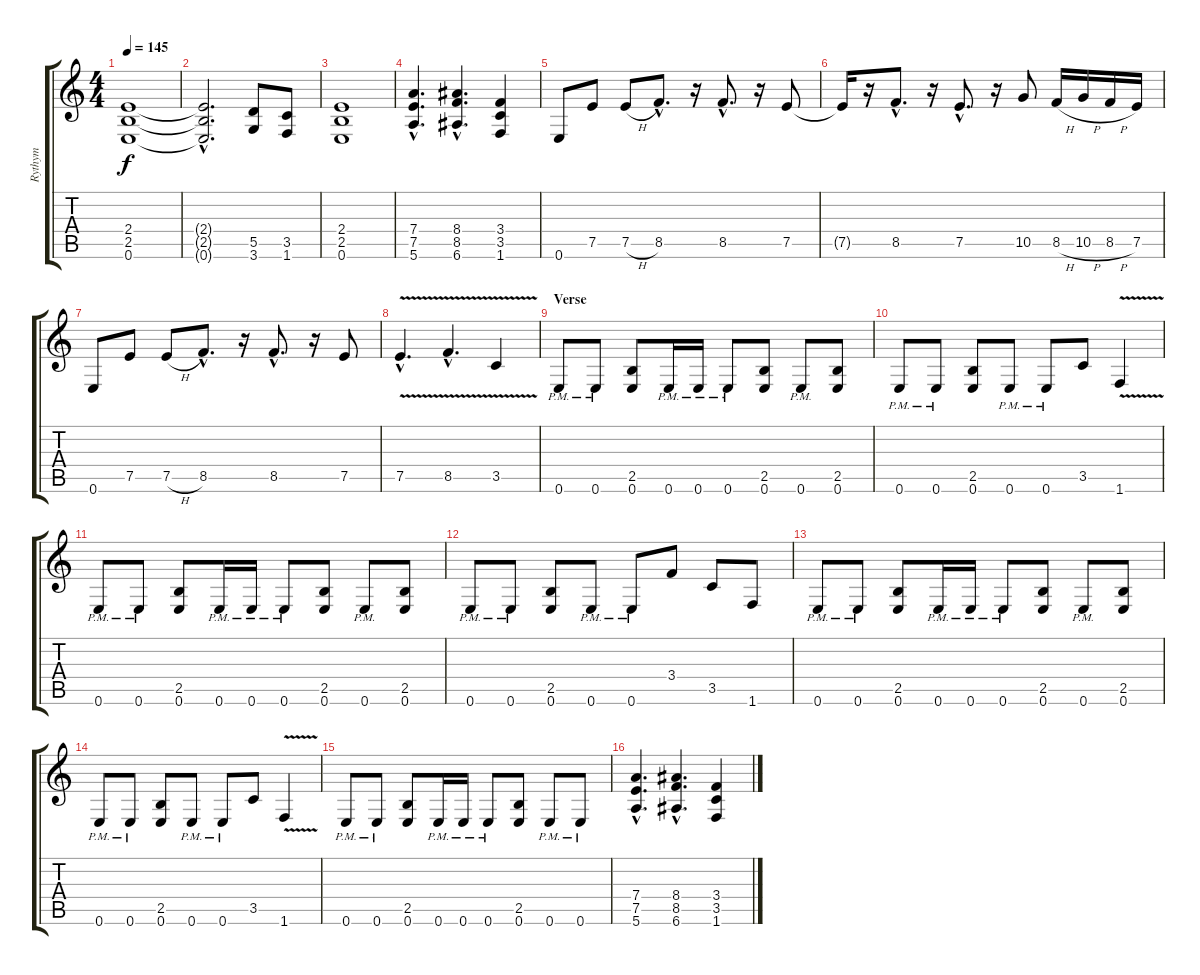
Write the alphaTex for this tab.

\track ("Rythym" "Rythym") {instrument distortionguitar}
\staff {score tabs}
\tuning (E4 B3 G3 D3 A2 E2) {hide}
\ts (4 4)
\tempo 145
\clef g2
\ks c
(2.4 2.5 0.6).1{dy f} |
(2.4{hac t} 2.5{hac t} 0.6{hac t}).2{d} (5.5 3.6).8 (3.5 1.6).8 |
(2.4 2.5 0.6).1 |
(7.4{hac} 7.5 5.6{hac}).4{d} (8.4{hac} 8.5{hac} 6.6{hac}).4{d} (3.4 3.5 1.6).4 |
0.6.8 7.5.8 7.5{h}.8 8.5{hac}.8{d} r.16 8.5{hac}.8{d} r.16 7.5.8 |
7.5{t}.16 r.16 8.5{hac}.8{d} r.16 7.5{hac}.8{d} r.16 10.5.8 8.5{h}.16 10.5{h}.16 8.5{h}.16 7.5.16 |
0.6.8 7.5.8 7.5{h}.8 8.5{hac}.8{d} r.16 8.5{hac}.8{d} r.16 7.5.8 |
7.5{v hac}.4{d} 8.5{v hac}.4{d} 3.5{v}.4 |
\section ("" "Verse")
0.6{pm}.8 0.6{pm}.8 (2.5 0.6).8 0.6{pm}.16 0.6{pm}.16 0.6{pm}.8 (2.5 0.6).8 0.6{pm}.8 (2.5 0.6).8 |
0.6{pm}.8 0.6{pm}.8 (2.5 0.6).8 0.6{pm}.8 0.6{pm}.8 3.5.8 1.6{v}.4 |
0.6{pm}.8 0.6{pm}.8 (2.5 0.6).8 0.6{pm}.16 0.6{pm}.16 0.6{pm}.8 (2.5 0.6).8 0.6{pm}.8 (2.5 0.6).8 |
0.6{pm}.8 0.6{pm}.8 (2.5 0.6).8 0.6{pm}.8 0.6{pm}.8 3.4.8 3.5.8 1.6.8 |
0.6{pm}.8 0.6{pm}.8 (2.5 0.6).8 0.6{pm}.16 0.6{pm}.16 0.6{pm}.8 (2.5 0.6).8 0.6{pm}.8 (2.5 0.6).8 |
0.6{pm}.8 0.6{pm}.8 (2.5 0.6).8 0.6{pm}.8 0.6{pm}.8 3.5.8 1.6{v}.4 |
0.6{pm}.8 0.6{pm}.8 (2.5 0.6).8 0.6{pm}.16 0.6{pm}.16 0.6{pm}.8 (2.5 0.6).8 0.6{pm}.8 0.6{pm}.8 |
(7.4{hac} 7.5{hac} 5.6{hac}).4{d} (8.4{hac} 8.5{hac} 6.6{hac}).4{d} (3.4 3.5 1.6).4
